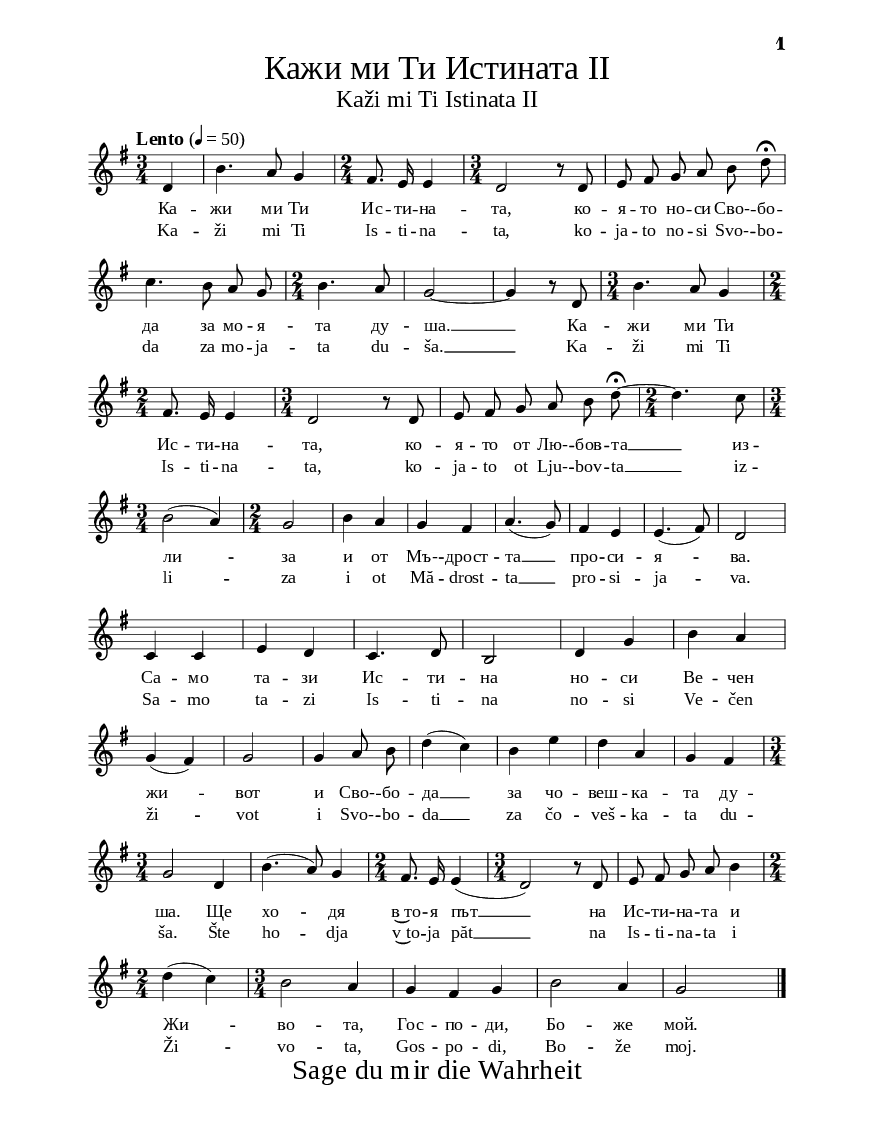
\version "2.24.3"

% include paper part and global functions
\include "include/globals.ily"

\bookpart {
\label #'ref168
\tocItem \markup "Кажи ми Ти Истината II – Kaži mi Ti Istinata II"
\include "include/bookpart-paper.ily"
\score {
  \include "include/score-layout.ily"

  \new Voice \absolute {
    \clef treble
    \key g \major
    \time 3/4
    \tempoFunc "Lento" 4 "50"
    \autoBeamOff

    \partial 4
    d'4 | % 2
    b'4.  a'8  g'4 | % 3
    \time 2/4  | % 3
    fis'8.  e'16  e'4 | % 4
    \time 3/4  | % 4
    d'2 r8  d'8 | % 5
    e'8  fis'8  g'8  a'8
    b'8  d''8 ^\fermata \break | % 6
    c''4.  b'8  a'8  g'8 | % 7
    \time 2/4  | % 7
    b'4.  a'8 | % 8
    g'2 ~ | % 9
    g'4 r8  d'8 |
    \time 3/4  |
    b'4.  a'8  g'4 \break | % 11
    \time 2/4  | % 11
    fis'8.  e'16  e'4  | % 12
    \time 3/4  | % 12
    d'2 r8  d'8 | % 13
    e'8  fis'8  g'8  a'8
    b'8  d''8 ~ ^\fermata  \time 2/4 | % 14
    d''4.  c''8 \break | \time 3/4 b'2  (a'4)  | % 16

    \time 2/4 g'2   % 17
    b'4  a'4 | % 18
    g'4  fis'4 | % 19
    a'4. (  g'8 ) |
    fis'4  e'4 | % 21
    e'4. (  fis'8 ) | % 22
    d'2 \break | % 23
    c'4  c'4 | % 24
    e'4  d'4 | % 25
    c'4.  d'8 | % 26
    b2 | % 27
    d'4  g'4 | % 28
    b'4  a'4 \break | % 29
    g'4 (  fis'4 ) |
    g'2 | % 31
    g'4  a'8  b'8 | % 32
    d''4 (  c''4 ) | % 33
    b'4  e''4 | % 34
    d''4  a'4 | % 35
    g'4  fis'4 \break | % 36
    \time 3/4  | % 36
    g'2  d'4 | % 37
    b'4. (  a'8 )  g'4 | % 38
    \time 2/4  | % 38
    fis'8.  e'16  e'4 ( | % 39
    \time 3/4  | % 39
    d'2 ) r8  d'8 |
    e'8  fis'8  g'8  a'8
    b'4 \break | % 41
    \time 2/4  | % 41
    d''4 (  c''4 ) | % 42
    \time 3/4  | % 42
    b'2  a'4 | % 43
    g'4  fis'4  g'4 | % 44
    b'2  a'4 | % 45
    g'2 s4 \bar "|."



  }

  \addlyrics {
    Ка -- жи ми Ти Ис -- ти -- на -- та,
    ко -- я -- то но -- си "Сво-" -- бо --
    да за мо -- я -- та ду -- ша. __ 
    Ка -- жи ми Ти Ис -- ти -- на -- та,
    ко -- я -- то от "Лю-" -- бов -- та __ 
    из -- ли --  за и от "Мъ-" --
    дрост -- та __  про -- си -- я --
    ва. Са -- мо та -- зи Ис -- ти -- на
    но -- си Ве -- чен жи -- вот и
    "Сво-" -- бо -- да __  за чо -- веш --
    ка -- та ду -- ша. Ще хо -- дя
    в~то -- я път __ на Ис -- ти --
    на -- та и Жи -- во -- та, Гос --
    по -- ди, Бо -- же мой. Ка -- жи ми
    Ти Ис -- ти -- на -- та, ко -- я --
    то но -- си Сво -- бо -- да за мо
    -- я -- та ду -- ша.}
   \addlyrics {
    Ka -- ži mi Ti Is -- ti -- na -- ta,
    ko -- ja -- to no -- si "Svo-" -- bo --
    da za mo -- ja -- ta du -- ša. __ 
    Ka -- ži mi Ti Is -- ti -- na -- ta,
    ko -- ja -- to ot "Lju-" -- bov -- ta __ 
    iz -- li --  za i ot Mă --
    drost -- ta __  pro -- si -- ja --
    va. Sa -- mo ta -- zi Is -- ti -- na
    no -- si Ve -- čen ži -- vot i
    "Svo-" -- bo -- da __ za čo -- veš --
    ka -- ta du -- ša. Šte ho -- dja
    v~to -- ja păt __ na Is -- ti --
    na -- ta i Ži -- vo -- ta, Gos --
    po -- di, Bo -- že moj. Ka -- ži mi
    Ti Is -- ti -- na -- ta, ko -- ja --
    to no -- si Svo -- bo -- da za mo
    -- ja -- ta du -- ša.}

      \header {
        title = \titleFunc "Кажи ми Ти Истината II" "Kaži mi Ti Istinata II"
      }

      \midi{}

    } % score



    % include foreign translation(s) of the song
    \version "2.24.3"

\markup \fill-line { \fontsize #deTitleFontSize "Sage du mir die Wahrheit" }
\markup \null
\markup \null
\markup \fontsize #deCoupletFontSize {
  \hspace #10
  \override #`(baseline-skip . ,deCoupletBaselineSkip)

  \column {
    \line { " "Sage du mir die Wahrheit,}

    \line { " "die Freiheit bringt für meine Seele. }

    \line { " " Sage du mir die Wahrheit, die aus der Liebe kommt}

    \line { " " und aus der Weisheit strahlt.}

    \line { " "  Nur diese Wahrheit bringt  das ewige Leben }
    \line { " "  und Freiheit für die menschliche Seele.  }
    \line { " " Ich werde auf diesem Weg der Wahrheit und des Lebens gehen}
    \line { " " oh, Herr, mein Gott. }
    \line { " "  }


  }
}

    

  } % bookpart

  % Più mosso
  %
